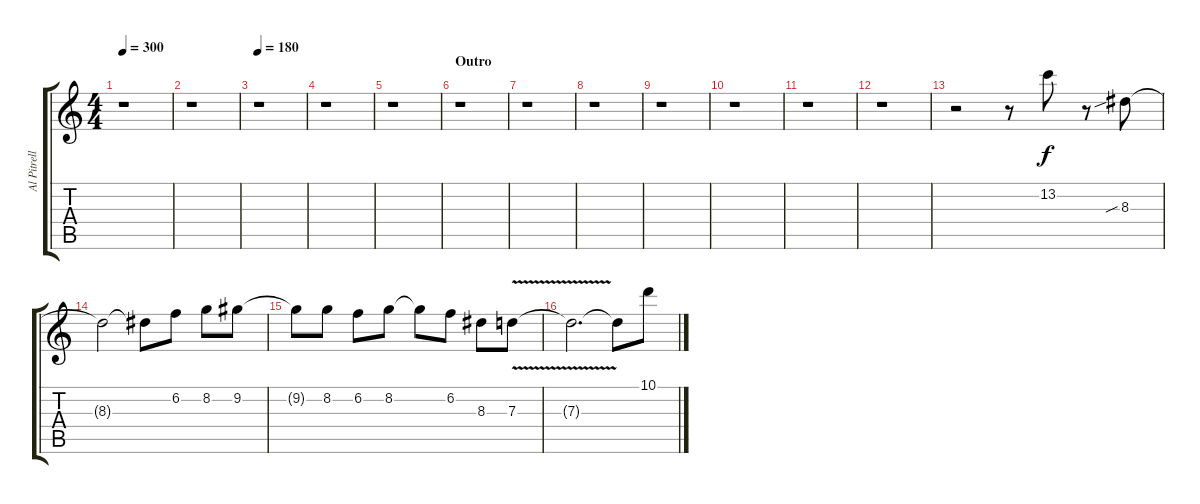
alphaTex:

\track ("Al Pitrelli" "Al Pitrell") {instrument distortionguitar}
\staff {score tabs}
\tuning (E4 B3 G3 D3 A2 E2) {hide}
\ts (4 4)
\tempo 300
\clef g2
\ks c
r.1{dy f} |
r.1 |
\tempo 180
r.1 |
r.1 |
r.1 |
\section ("" "Outro")
r.1 |
r.1 |
r.1 |
r.1 |
r.1 |
r.1 |
r.1 |
r.2{volume 13} r.8 13.2.8 r.8 8.3{sib}.8 |
8.3{t}.2 8.3{t}.8 6.2.8 8.2.8 9.2.8 |
9.2{t}.8 8.2.8 6.2.8 8.2.8 8.2{t}.8 6.2.8 8.3.8 7.3{v}.8 |
7.3{t}.2{d} 7.3{t}.8 10.1.8
